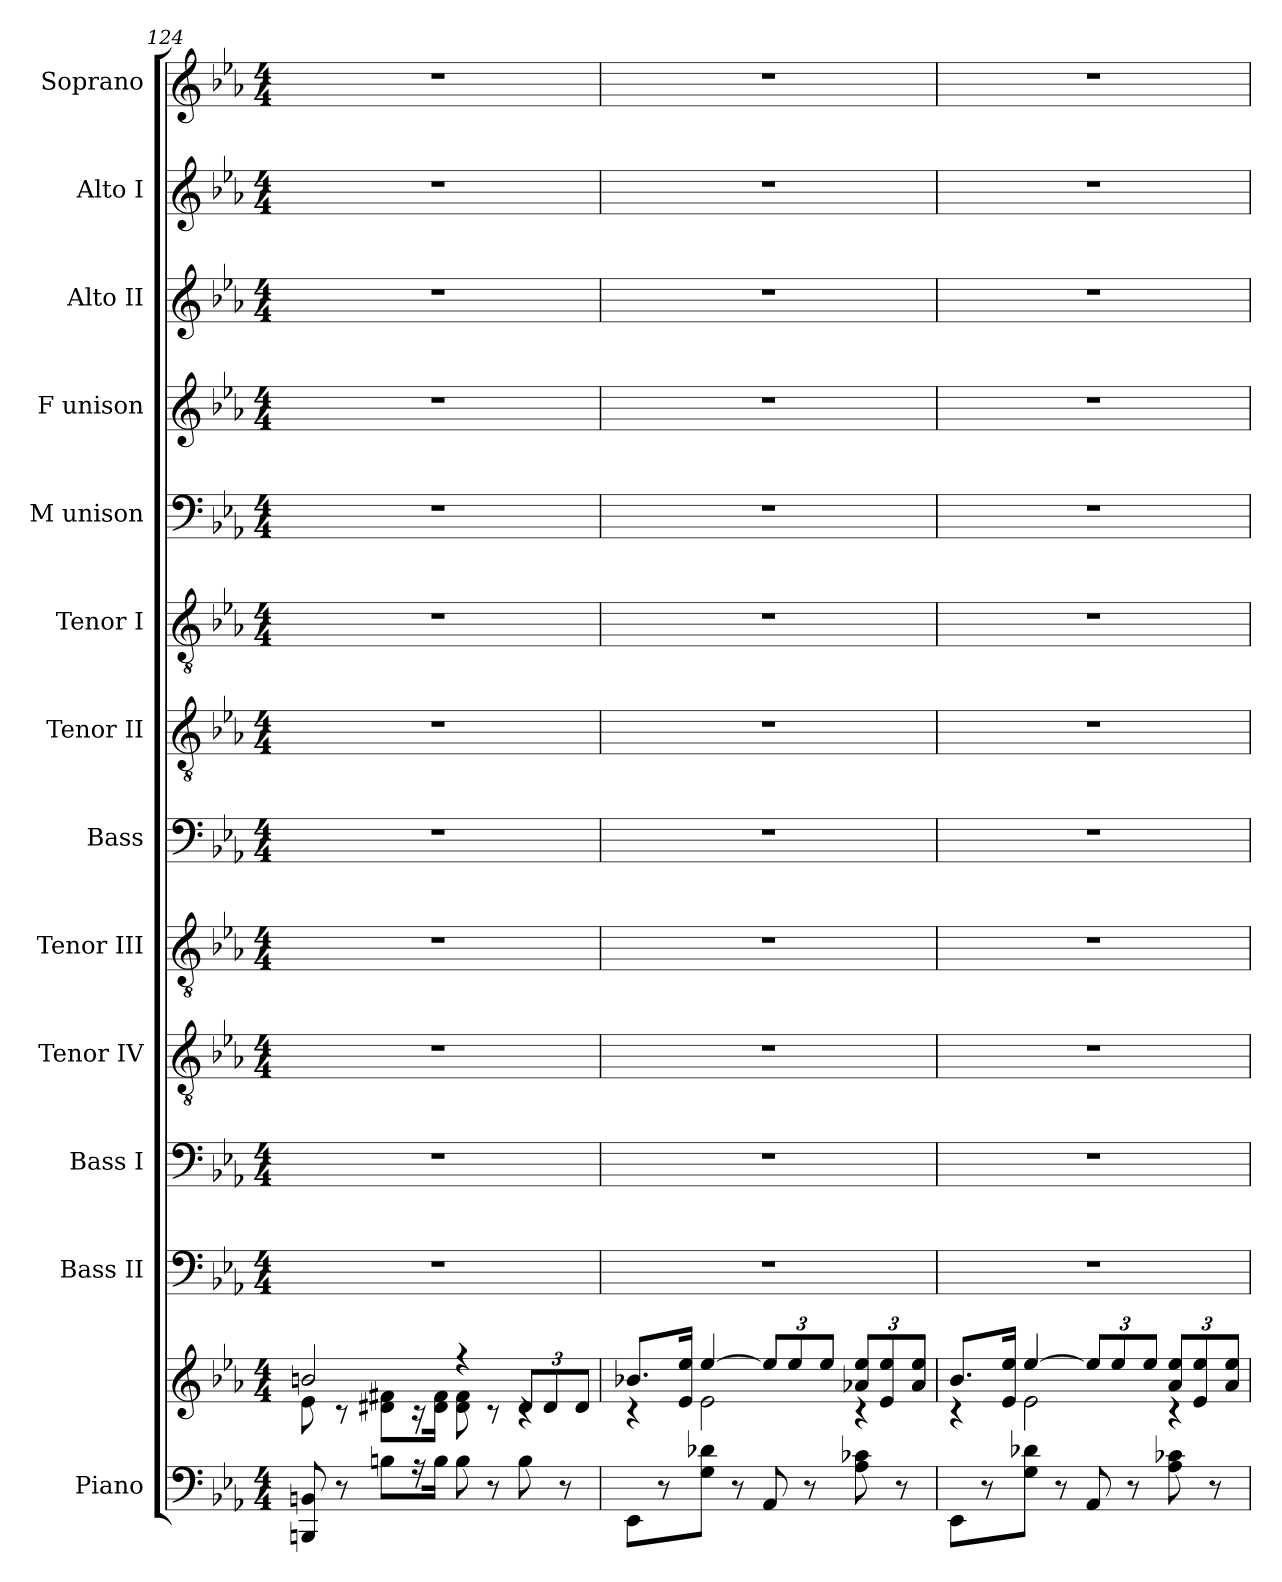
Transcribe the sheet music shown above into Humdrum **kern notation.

**kern	**kern	**kern	**kern	**kern	**kern	**kern	**kern	**kern	**kern	**kern	**kern	**kern	**kern
*part13	*part13	*part12	*part11	*part10	*part9	*part8	*part7	*part6	*part5	*part4	*part3	*part2	*part1
*staff14	*staff13	*staff12	*staff11	*staff10	*staff9	*staff8	*staff7	*staff6	*staff5	*staff4	*staff3	*staff2	*staff1
*I"Piano	*	*I"Bass II	*I"Bass I	*I"Tenor IV	*I"Tenor III	*I"Bass	*I"Tenor II	*I"Tenor I	*I"M unison	*I"F unison	*I"Alto II	*I"Alto I	*I"Soprano
*	*	*I'B.II	*I'B.I	*I'T.IV	*I'T.III	*I'B.	*I'T.II	*I'T.I	*I'M.u.	*I'F.u.	*I'A.II	*I'A.I	*I'S.
*clefF4	*clefG2	*clefF4	*clefF4	*clefGv2	*clefGv2	*clefF4	*clefGv2	*clefGv2	*clefF4	*clefG2	*clefG2	*clefG2	*clefG2
*k[b-e-a-]	*k[b-e-a-]	*k[b-e-a-]	*k[b-e-a-]	*k[b-e-a-]	*k[b-e-a-]	*k[b-e-a-]	*k[b-e-a-]	*k[b-e-a-]	*k[b-e-a-]	*k[b-e-a-]	*k[b-e-a-]	*k[b-e-a-]	*k[b-e-a-]
*M4/4	*M4/4	*M4/4	*M4/4	*M4/4	*M4/4	*M4/4	*M4/4	*M4/4	*M4/4	*M4/4	*M4/4	*M4/4	*M4/4
=124	=124	=124	=124	=124	=124	=124	=124	=124	=124	=124	=124	=124	=124
*	*^	*	*	*	*	*	*	*	*	*	*	*	*
8BBBn/ 8BBn/	2bn/	8e-\	1r	1r	1r	1r	1r	1r	1r	1r	1r	1r	1r	1r
8r	.	8rc	.	.	.	.	.	.	.	.	.	.	.	.
8Bn\L	.	8d#X\ 8f#X\L	.	.	.	.	.	.	.	.	.	.	.	.
16r	.	16r	.	.	.	.	.	.	.	.	.	.	.	.
16B\Jk	.	16d#\ 16f#\Jk	.	.	.	.	.	.	.	.	.	.	.	.
8B\	4r	8d#\ 8f#\	.	.	.	.	.	.	.	.	.	.	.	.
8r	.	8rc	.	.	.	.	.	.	.	.	.	.	.	.
*	*Xbrackettup	*	*	*	*	*	*	*	*	*	*	*	*	*
8B\	12d#/L	4rc	.	.	.	.	.	.	.	.	.	.	.	.
.	12d#/	.	.	.	.	.	.	.	.	.	.	.	.	.
8r	.	.	.	.	.	.	.	.	.	.	.	.	.	.
.	12d#/J	.	.	.	.	.	.	.	.	.	.	.	.	.
=125	=125	=125	=125	=125	=125	=125	=125	=125	=125	=125	=125	=125	=125	=125
8EE-\L	8.b-X/L	4rc	1r	1r	1r	1r	1r	1r	1r	1r	1r	1r	1r	1r
8r	.	.	.	.	.	.	.	.	.	.	.	.	.	.
.	16e-/ 16ee-/Jk	.	.	.	.	.	.	.	.	.	.	.	.	.
8G\ 8d-X\J	[4ee-/	2e-\	.	.	.	.	.	.	.	.	.	.	.	.
8r	.	.	.	.	.	.	.	.	.	.	.	.	.	.
8AA-/	12ee-/L]	.	.	.	.	.	.	.	.	.	.	.	.	.
.	12ee-/	.	.	.	.	.	.	.	.	.	.	.	.	.
8r	.	.	.	.	.	.	.	.	.	.	.	.	.	.
.	12ee-/J	.	.	.	.	.	.	.	.	.	.	.	.	.
8A-\ 8c-X\	12a-X/ 12ee-/L	4rc	.	.	.	.	.	.	.	.	.	.	.	.
.	12e-/ 12ee-/	.	.	.	.	.	.	.	.	.	.	.	.	.
8r	.	.	.	.	.	.	.	.	.	.	.	.	.	.
.	12a-/ 12ee-/J	.	.	.	.	.	.	.	.	.	.	.	.	.
!!LO:PB:g=z
=126	=126	=126	=126	=126	=126	=126	=126	=126	=126	=126	=126	=126	=126	=126
8EE-\L	8.b-/L	4rc	1r	1r	1r	1r	1r	1r	1r	1r	1r	1r	1r	1r
8r	.	.	.	.	.	.	.	.	.	.	.	.	.	.
.	16e-/ 16ee-/Jk	.	.	.	.	.	.	.	.	.	.	.	.	.
8G\ 8d-X\J	[4ee-/	2e-\	.	.	.	.	.	.	.	.	.	.	.	.
8r	.	.	.	.	.	.	.	.	.	.	.	.	.	.
8AA-/	12ee-/L]	.	.	.	.	.	.	.	.	.	.	.	.	.
.	12ee-/	.	.	.	.	.	.	.	.	.	.	.	.	.
8r	.	.	.	.	.	.	.	.	.	.	.	.	.	.
.	12ee-/J	.	.	.	.	.	.	.	.	.	.	.	.	.
8A-\ 8c-X\	12a-/ 12ee-/L	4rc	.	.	.	.	.	.	.	.	.	.	.	.
.	12e-/ 12ee-/	.	.	.	.	.	.	.	.	.	.	.	.	.
8r	.	.	.	.	.	.	.	.	.	.	.	.	.	.
.	12a-/ 12ee-/J	.	.	.	.	.	.	.	.	.	.	.	.	.
*	*v	*v	*	*	*	*	*	*	*	*	*	*	*	*
=	=	=	=	=	=	=	=	=	=	=	=	=	=
*-	*-	*-	*-	*-	*-	*-	*-	*-	*-	*-	*-	*-	*-
